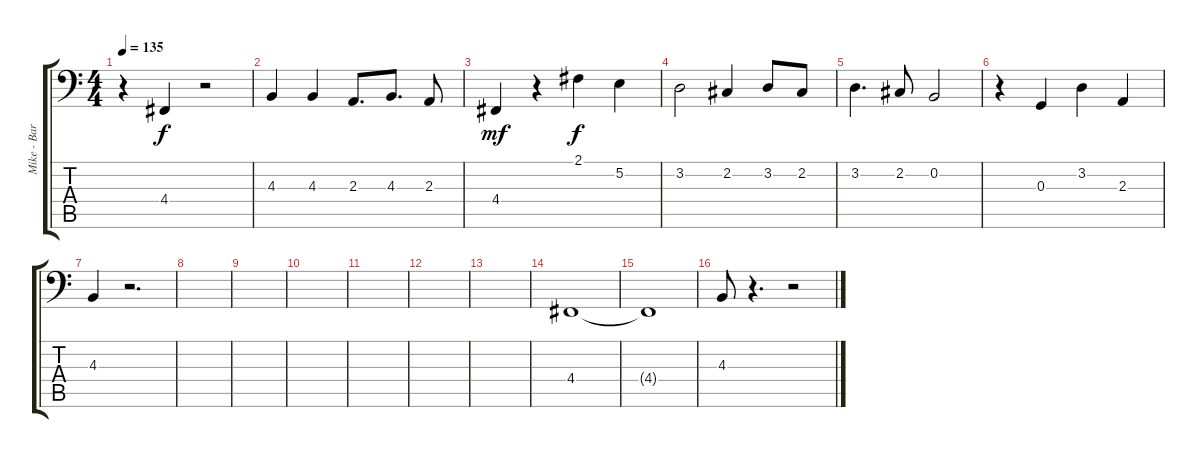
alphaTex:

\track ("Mike - Bari" "Mike - Bar") {instrument baritonesax}
\staff {score tabs}
\tuning (E3 B2 G2 D2 A1 E1) {hide}
\ts (4 4)
\tempo 135
\clef f4
\ks c
r.4{dy f} 4.4.4 r.2 |
4.3.4 4.3.4 2.3.8{d} 4.3.8{d} 2.3.8 |
4.4.4{dy mf} r.4 2.1.4{dy f} 5.2.4 |
3.2.2 2.2.4 3.2.8 2.2.8 |
3.2.4{d} 2.2.8 0.2.2 |
r.4 0.3.4 3.2.4 2.3.4 |
4.3.4 r.2{d} |
|
|
|
|
|
|
4.4.1 |
4.4{t}.1 |
4.3.8 r.4{d} r.2
